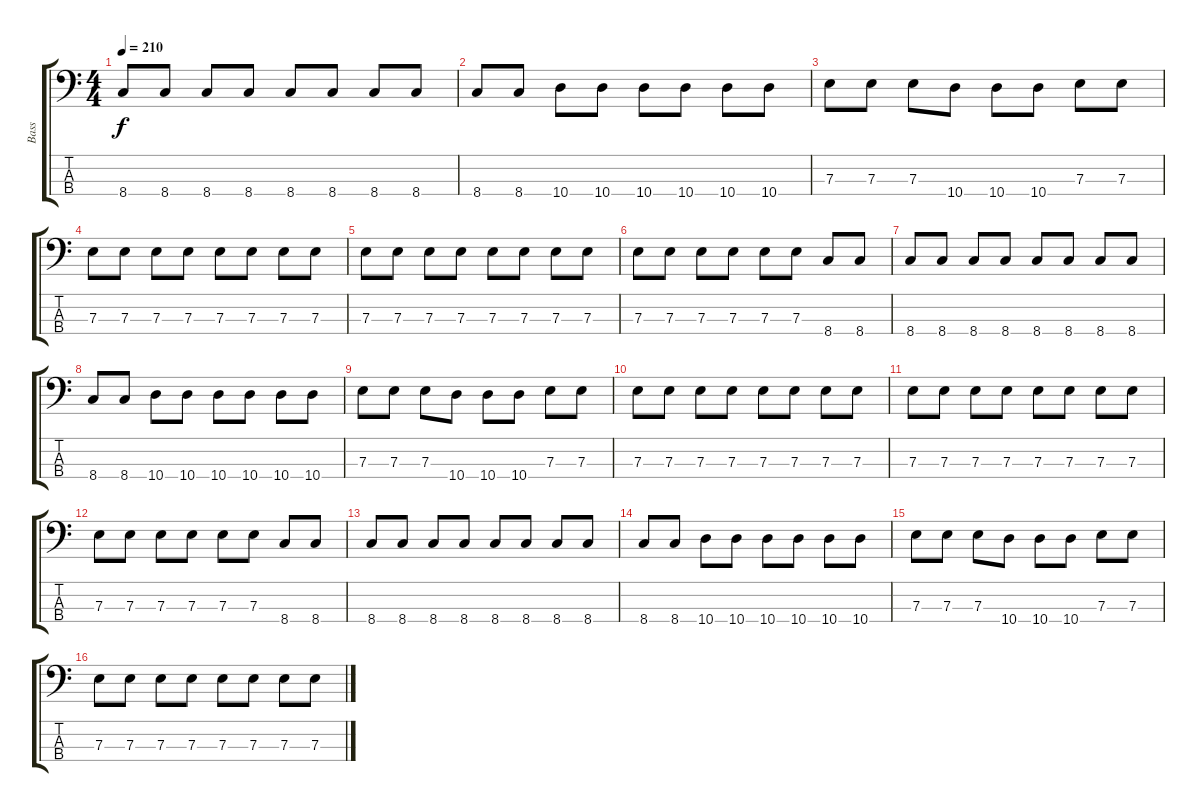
\track ("Bass" "Bass") {instrument electricbassfinger}
\staff {score tabs}
\tuning (G2 D2 A1 E1) {hide}
\ts (4 4)
\tempo 210
\clef f4
\ks c
8.4.8{dy f} 8.4.8 8.4.8 8.4.8 8.4.8 8.4.8 8.4.8 8.4.8 |
8.4.8 8.4.8 10.4.8 10.4.8 10.4.8 10.4.8 10.4.8 10.4.8 |
7.3.8 7.3.8 7.3.8 10.4.8 10.4.8 10.4.8 7.3.8 7.3.8 |
7.3.8 7.3.8 7.3.8 7.3.8 7.3.8 7.3.8 7.3.8 7.3.8 |
7.3.8 7.3.8 7.3.8 7.3.8 7.3.8 7.3.8 7.3.8 7.3.8 |
7.3.8 7.3.8 7.3.8 7.3.8 7.3.8 7.3.8 8.4.8 8.4.8 |
8.4.8 8.4.8 8.4.8 8.4.8 8.4.8 8.4.8 8.4.8 8.4.8 |
8.4.8 8.4.8 10.4.8 10.4.8 10.4.8 10.4.8 10.4.8 10.4.8 |
7.3.8 7.3.8 7.3.8 10.4.8 10.4.8 10.4.8 7.3.8 7.3.8 |
7.3.8 7.3.8 7.3.8 7.3.8 7.3.8 7.3.8 7.3.8 7.3.8 |
7.3.8 7.3.8 7.3.8 7.3.8 7.3.8 7.3.8 7.3.8 7.3.8 |
7.3.8 7.3.8 7.3.8 7.3.8 7.3.8 7.3.8 8.4.8 8.4.8 |
8.4.8 8.4.8 8.4.8 8.4.8 8.4.8 8.4.8 8.4.8 8.4.8 |
8.4.8 8.4.8 10.4.8 10.4.8 10.4.8 10.4.8 10.4.8 10.4.8 |
7.3.8 7.3.8 7.3.8 10.4.8 10.4.8 10.4.8 7.3.8 7.3.8 |
7.3.8 7.3.8 7.3.8 7.3.8 7.3.8 7.3.8 7.3.8 7.3.8
